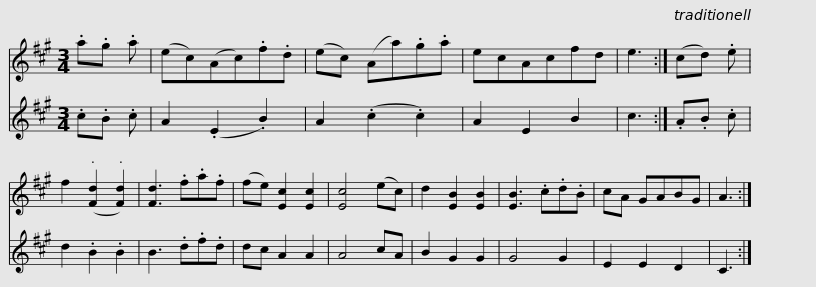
X:1
%%score 1 2
L:1/8
M:3/4
I:linebreak $
K:A
V:1 treble
V:2 treble
V:1
 .a.g .a | (ec)(Ac).f.d | (ec) (Aa).g.a | ecAcfd | e3 :| %5
 (cd) .e | f2 ([Fd]2 [Fd]2) | [Fd]3 .f.a.f | (fe) [Ec]2 [Ec]2 | [Ec]4 (ec) |$ %10
 d2 [EB]2 [EB]2 | [EB]3 .c.d.B | cA GABG | A3 :| %14
V:2
 .c.B .c | A2 (.E2 .B2) | A2 (.c2 .c2) | A2 E2 B2 | c3 :| %5
 .A.B .c | d2 .B2 .B2 | B3 .d.f.d | dc A2 A2 | A4 cA |$ %10
 B2 G2 G2 | G4 G2 | E2 E2 D2 | C3 :| %14
